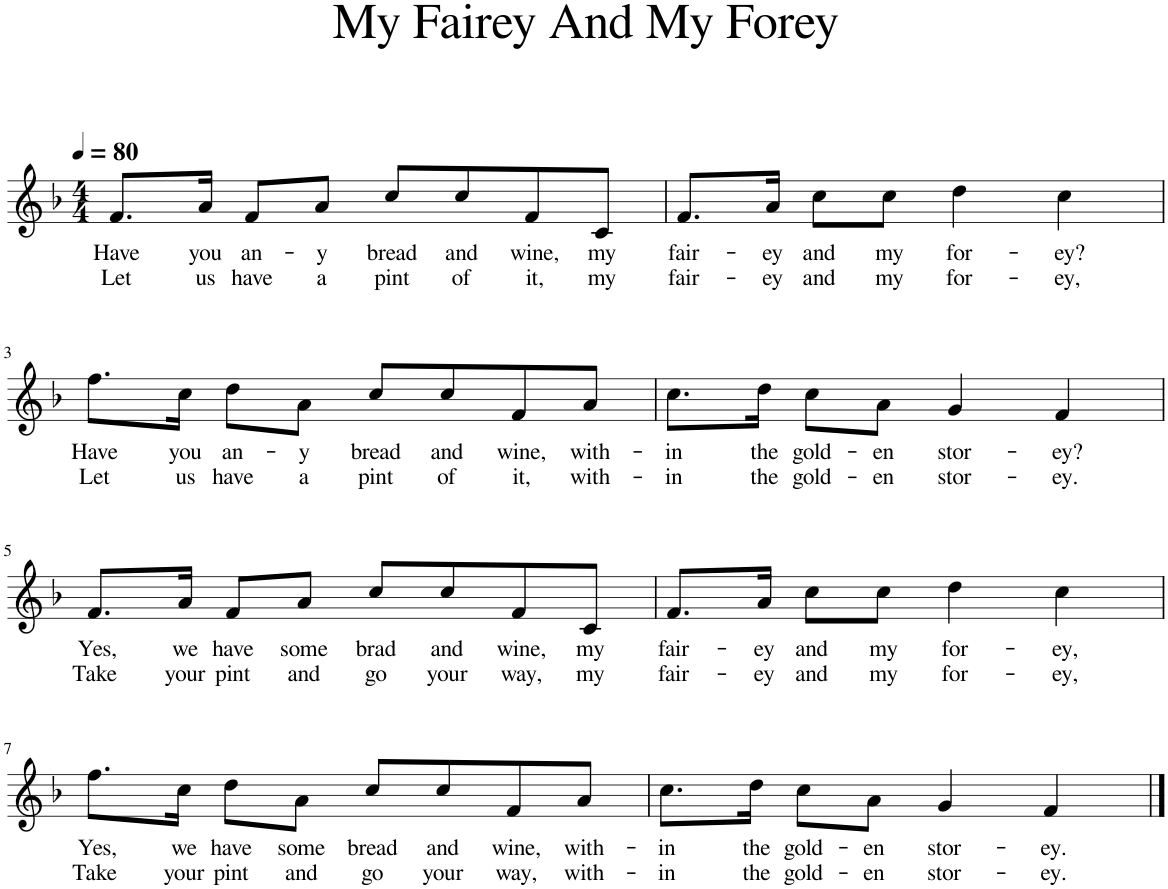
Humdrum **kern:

**kern	**text	**text
*part1	*part1	*part1
*staff1	*staff1	*staff1
*I"Violin	*	*
*I'Vln	*	*
*clefG2	*	*
*k[b-]	*	*
*M4/4	*	*
*MM80	*	*
=1	=1	=1
!	!LO:LY:b	!LO:LY:b
8.f/L	Have	Let
!	!LO:LY:b	!LO:LY:b
16a/Jk	you	us
!	!LO:LY:b	!LO:LY:b
8f/L	an-	have
!	!LO:LY:b	!LO:LY:b
8a/J	-y	a
!	!LO:LY:b	!LO:LY:b
8cc/L	bread	pint
!	!LO:LY:b	!LO:LY:b
8cc/	and	of
!	!LO:LY:b	!LO:LY:b
8f/	wine,	it,
!	!LO:LY:b	!LO:LY:b
8c/J	my	my
=2	=2	=2
!	!LO:LY:b	!LO:LY:b
8.f/L	fair-	fair-
!	!LO:LY:b	!LO:LY:b
16a/Jk	-ey	-ey
!	!LO:LY:b	!LO:LY:b
8cc\L	and	and
!	!LO:LY:b	!LO:LY:b
8cc\J	my	my
!	!LO:LY:b	!LO:LY:b
4dd\	for-	for-
!	!LO:LY:b	!LO:LY:b
4cc\	-ey?	-ey,
!!LO:LB:g=z
=3	=3	=3
!	!LO:LY:b	!LO:LY:b
8.ff\L	Have	Let
!	!LO:LY:b	!LO:LY:b
16cc\Jk	you	us
!	!LO:LY:b	!LO:LY:b
8dd\L	an-	have
!	!LO:LY:b	!LO:LY:b
8a\J	-y	a
!	!LO:LY:b	!LO:LY:b
8cc/L	bread	pint
!	!LO:LY:b	!LO:LY:b
8cc/	and	of
!	!LO:LY:b	!LO:LY:b
8f/	wine,	it,
!	!LO:LY:b	!LO:LY:b
8a/J	with-	with-
=4	=4	=4
!	!LO:LY:b	!LO:LY:b
8.cc\L	-in	-in
!	!LO:LY:b	!LO:LY:b
16dd\Jk	the	the
!	!LO:LY:b	!LO:LY:b
8cc\L	gold-	gold-
!	!LO:LY:b	!LO:LY:b
8a\J	-en	-en
!	!LO:LY:b	!LO:LY:b
4g/	stor-	stor-
!	!LO:LY:b	!LO:LY:b
4f/	-ey?	-ey.
!!LO:LB:g=z
=5	=5	=5
!	!LO:LY:b	!LO:LY:b
8.f/L	Yes,	Take
!	!LO:LY:b	!LO:LY:b
16a/Jk	we	your
!	!LO:LY:b	!LO:LY:b
8f/L	have	pint
!	!LO:LY:b	!LO:LY:b
8a/J	some	and
!	!LO:LY:b	!LO:LY:b
8cc/L	brad	go
!	!LO:LY:b	!LO:LY:b
8cc/	and	your
!	!LO:LY:b	!LO:LY:b
8f/	wine,	way,
!	!LO:LY:b	!LO:LY:b
8c/J	my	my
=6	=6	=6
!	!LO:LY:b	!LO:LY:b
8.f/L	fair-	fair-
!	!LO:LY:b	!LO:LY:b
16a/Jk	-ey	-ey
!	!LO:LY:b	!LO:LY:b
8cc\L	and	and
!	!LO:LY:b	!LO:LY:b
8cc\J	my	my
!	!LO:LY:b	!LO:LY:b
4dd\	for-	for-
!	!LO:LY:b	!LO:LY:b
4cc\	-ey,	-ey,
!!LO:LB:g=z
=7	=7	=7
!	!LO:LY:b	!LO:LY:b
8.ff\L	Yes,	Take
!	!LO:LY:b	!LO:LY:b
16cc\Jk	we	your
!	!LO:LY:b	!LO:LY:b
8dd\L	have	pint
!	!LO:LY:b	!LO:LY:b
8a\J	some	and
!	!LO:LY:b	!LO:LY:b
8cc/L	bread	go
!	!LO:LY:b	!LO:LY:b
8cc/	and	your
!	!LO:LY:b	!LO:LY:b
8f/	wine,	way,
!	!LO:LY:b	!LO:LY:b
8a/J	with-	with-
=8	=8	=8
!	!LO:LY:b	!LO:LY:b
8.cc\L	-in	-in
!	!LO:LY:b	!LO:LY:b
16dd\Jk	the	the
!	!LO:LY:b	!LO:LY:b
8cc\L	gold-	gold-
!	!LO:LY:b	!LO:LY:b
8a\J	-en	-en
!	!LO:LY:b	!LO:LY:b
4g/	stor-	stor-
!	!LO:LY:b	!LO:LY:b
4f/	-ey.	-ey.
==	==	==
*-	*-	*-
